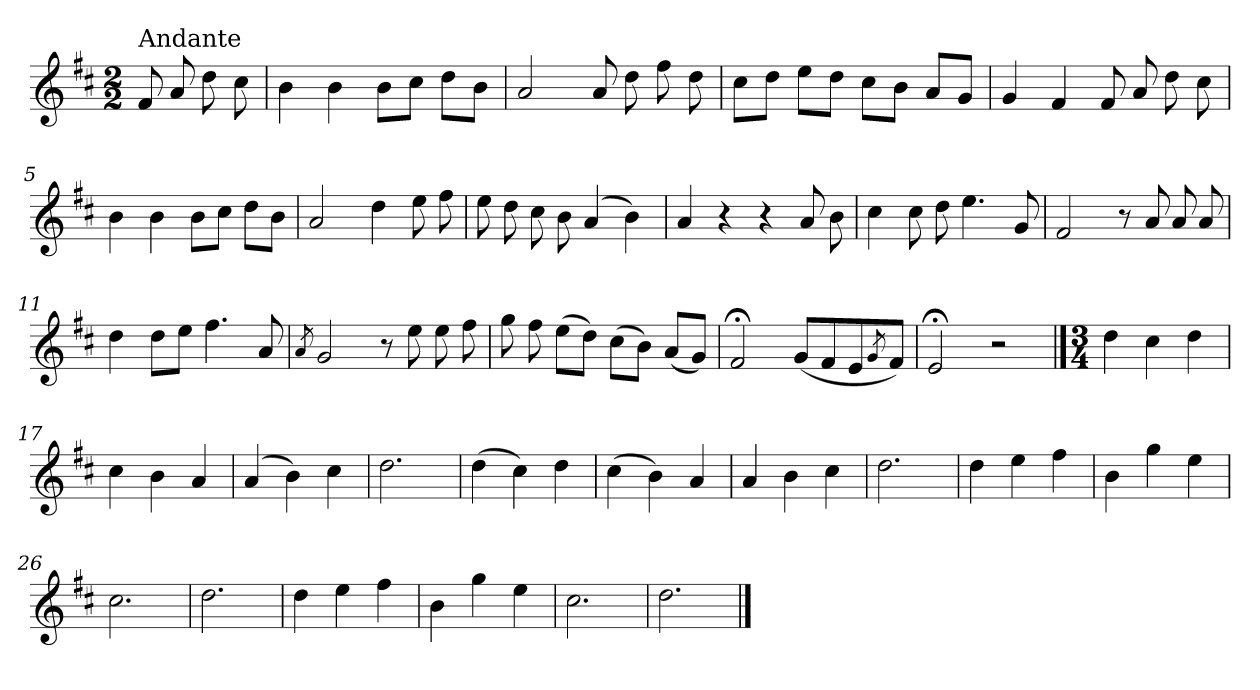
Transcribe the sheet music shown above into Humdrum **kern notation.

**kern
*part1
*staff1
*clefG2
*k[f#c#]
*D:
*M2/2
=
!LO:TX:a:t=Andante
8f#/
8a/
8dd\
8cc#\
=1
4b\
4b\
8b\L
8cc#\J
8dd\L
8b\J
=2
2a/
8a/
8dd\
8ff#\
8dd\
=3
8cc#\L
8dd\J
8ee\L
8dd\J
8cc#\L
8b\J
8a/L
8g/J
=4
4g/
4f#/
8f#/
8a/
8dd\
8cc#\
!!LO:LB:g=z
=5
4b\
4b\
8b\L
8cc#\J
8dd\L
8b\J
=6
2a/
4dd\
8ee\
8ff#\
=7
8ee\
8dd\
8cc#\
8b\
(>4a/
4b\)
=8
4a/
4r
4r
8a/
8b\
=9
4cc#\
8cc#\
8dd\
4.ee\
8g/
!!LO:LB:g=z
=10
2f#/
8r
8a/
8a/
8a/
=11
4dd\
8dd\L
8ee\J
4.ff#\
8a/
=12
8qa/
2g/
8r
8ee\
8ee\
8ff#\
=13
8gg\
8ff#\
(>8ee\L
8dd\J)
(>8cc#\L
8b\J)
(<8a/L
8g/J)
=14
2f#;</
(<8g/L
8f#/
8e/
8qg/
8f#/J)
!!LO:LB:g=z
=15
2e;</
2r
==16
*M3/4
4dd\
4cc#\
4dd\
=17
4cc#\
4b\
4a/
=18
(>4a/
4b\)
4cc#\
=19
2.dd\
=20
(>4dd\
4cc#\)
4dd\
=21
(>4cc#\
4b\)
4a/
=22
4a/
4b\
4cc#\
!!LO:LB:g=z
=23
2.dd\
=24
4dd\
4ee\
4ff#\
=25
4b\
4gg\
4ee\
=26
2.cc#\
=27
2.dd\
=28
4dd\
4ee\
4ff#\
=29
4b\
4gg\
4ee\
=30
2.cc#\
=31
2.dd\
==
*-
